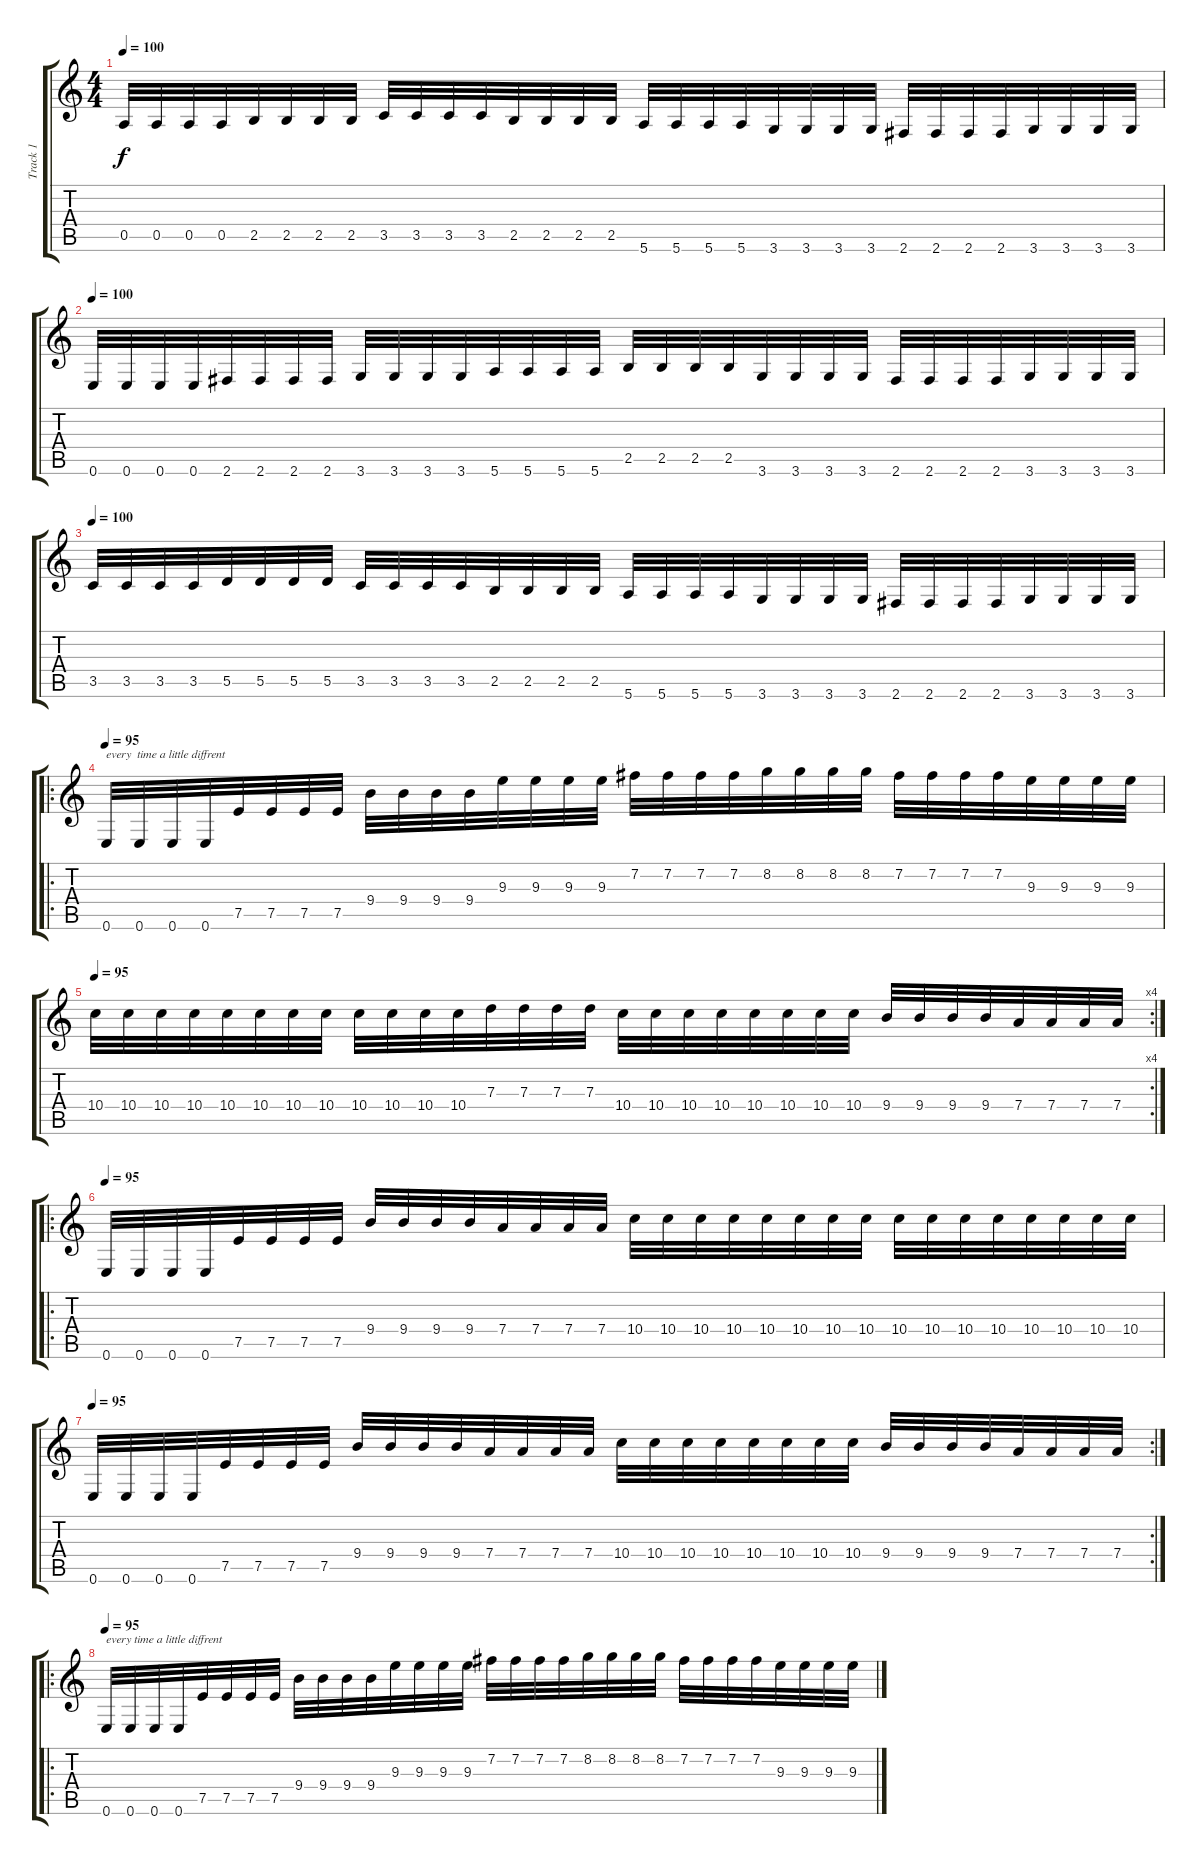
\track ("Track 1" "Track 1") {instrument distortionguitar}
\staff {score tabs}
\tuning (E4 B3 G3 D3 A2 E2) {hide}
\ts (4 4)
\tempo 95
\tempo 100
\clef g2
\ks c
0.5.32{dy f} 0.5.32 0.5.32 0.5.32 2.5.32 2.5.32 2.5.32 2.5.32 3.5.32 3.5.32 3.5.32 3.5.32 2.5.32 2.5.32 2.5.32 2.5.32 5.6.32 5.6.32 5.6.32 5.6.32 3.6.32 3.6.32 3.6.32 3.6.32 2.6.32 2.6.32 2.6.32 2.6.32 3.6.32 3.6.32 3.6.32 3.6.32 |
\tempo 95
\tempo 100
0.6.32 0.6.32 0.6.32 0.6.32 2.6.32 2.6.32 2.6.32 2.6.32 3.6.32 3.6.32 3.6.32 3.6.32 5.6.32 5.6.32 5.6.32 5.6.32 2.5.32 2.5.32 2.5.32 2.5.32 3.6.32 3.6.32 3.6.32 3.6.32 2.6.32 2.6.32 2.6.32 2.6.32 3.6.32 3.6.32 3.6.32 3.6.32 |
\tempo 95
\tempo 100
3.5.32 3.5.32 3.5.32 3.5.32 5.5.32 5.5.32 5.5.32 5.5.32 3.5.32 3.5.32 3.5.32 3.5.32 2.5.32 2.5.32 2.5.32 2.5.32 5.6.32 5.6.32 5.6.32 5.6.32 3.6.32 3.6.32 3.6.32 3.6.32 2.6.32 2.6.32 2.6.32 2.6.32 3.6.32 3.6.32 3.6.32 3.6.32 |
\ro
\tempo 95
0.6.32{txt "every  time a little diffrent"} 0.6.32 0.6.32 0.6.32 7.5.32 7.5.32 7.5.32 7.5.32 9.4.32 9.4.32 9.4.32 9.4.32 9.3.32 9.3.32 9.3.32 9.3.32 7.2.32 7.2.32 7.2.32 7.2.32 8.2.32 8.2.32 8.2.32 8.2.32 7.2.32 7.2.32 7.2.32 7.2.32 9.3.32 9.3.32 9.3.32 9.3.32 |
\rc 4
\tempo 95
10.4.32 10.4.32 10.4.32 10.4.32 10.4.32 10.4.32 10.4.32 10.4.32 10.4.32 10.4.32 10.4.32 10.4.32 7.3.32 7.3.32 7.3.32 7.3.32 10.4.32 10.4.32 10.4.32 10.4.32 10.4.32 10.4.32 10.4.32 10.4.32 9.4.32 9.4.32 9.4.32 9.4.32 7.4.32 7.4.32 7.4.32 7.4.32 |
\ro
\tempo 95
0.6.32 0.6.32 0.6.32 0.6.32 7.5.32 7.5.32 7.5.32 7.5.32 9.4.32 9.4.32 9.4.32 9.4.32 7.4.32 7.4.32 7.4.32 7.4.32 10.4.32 10.4.32 10.4.32 10.4.32 10.4.32 10.4.32 10.4.32 10.4.32 10.4.32 10.4.32 10.4.32 10.4.32 10.4.32 10.4.32 10.4.32 10.4.32 |
\rc 2
\tempo 95
0.6.32 0.6.32 0.6.32 0.6.32 7.5.32 7.5.32 7.5.32 7.5.32 9.4.32 9.4.32 9.4.32 9.4.32 7.4.32 7.4.32 7.4.32 7.4.32 10.4.32 10.4.32 10.4.32 10.4.32 10.4.32 10.4.32 10.4.32 10.4.32 9.4.32 9.4.32 9.4.32 9.4.32 7.4.32 7.4.32 7.4.32 7.4.32 |
\ro
\tempo 95
0.6.32{txt "every time a little diffrent"} 0.6.32 0.6.32 0.6.32 7.5.32 7.5.32 7.5.32 7.5.32 9.4.32 9.4.32 9.4.32 9.4.32 9.3.32 9.3.32 9.3.32 9.3.32 7.2.32 7.2.32 7.2.32 7.2.32 8.2.32 8.2.32 8.2.32 8.2.32 7.2.32 7.2.32 7.2.32 7.2.32 9.3.32 9.3.32 9.3.32 9.3.32
